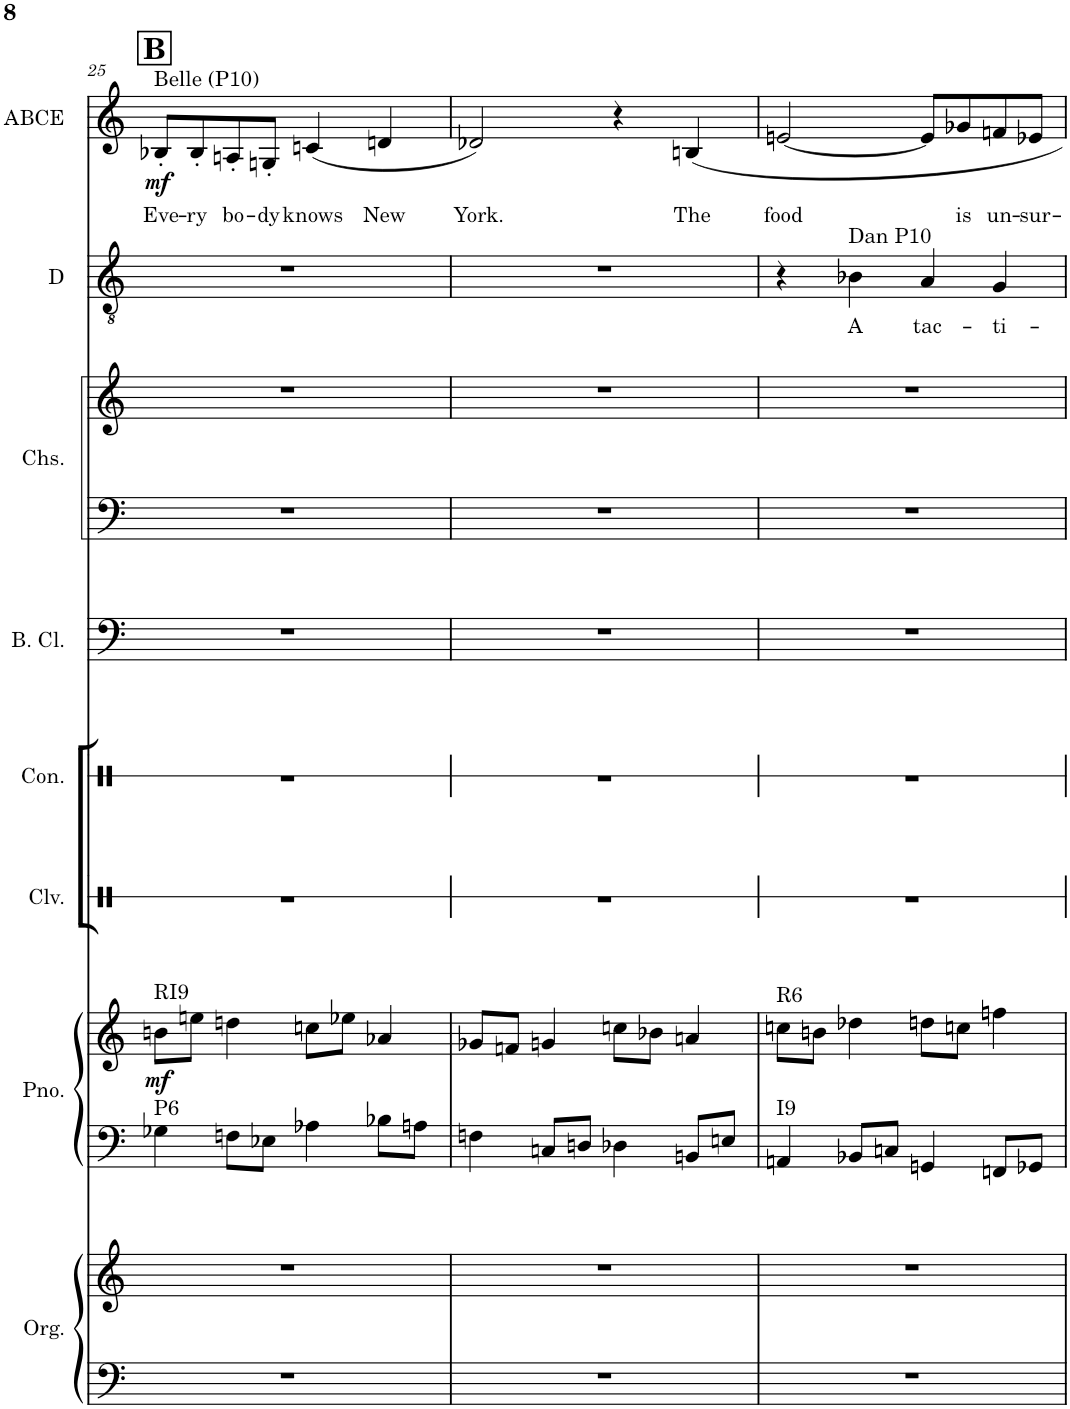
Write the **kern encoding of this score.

**kern	**kern	**kern	**kern	**dynam	**kern	**kern	**kern	**kern	**kern	**kern	**text	**kern	**text	**dynam
*part8	*part8	*part7	*part7	*part7	*part6	*part5	*part4	*part3	*part3	*part2	*part2	*part1	*part1	*part1
*staff11	*staff10	*staff9	*staff8	*staff8/9	*staff7	*staff6	*staff5	*staff4	*staff3	*staff2	*staff2	*staff1	*staff1	*staff1
*I"Organ	*	*I"Piano	*	*	*I"Claves	*I"Congas	*I"Bass Clarinet	*I"Chorus	*	*I"Dan	*	*I"Allie Belle Celle Ellie	*	*
*I'Org.	*	*I'Pno.	*	*	*I'Clv.	*I'Con.	*I'B. Cl.	*I'Chs.	*	*I'D	*	*I'ABCE	*	*
!!LO:PB:g=z
*clefF4	*clefG2	*clefF4	*clefG2	*	*clefX	*clefX	*clefF4	*clefF4	*clefG2	*clefGv2	*	*clefG2	*	*
*	*	*	*	*	*	*	*Trd8c14	*	*	*Trd8c14	*	*Trd1c2	*	*
*k[]	*k[]	*k[]	*k[]	*	*k[]	*k[]	*k[]	*k[]	*k[]	*k[]	*	*k[]	*	*
*M4/4	*M4/4	*M4/4	*M4/4	*	*M4/4	*M4/4	*M4/4	*M4/4	*M4/4	*M4/4	*	*M4/4	*	*
!!LO:REH:place=s1:a:B:cj:fs=14:t=B
=25	=25	=25	=25	=25	=25	=25	=25	=25	=25	=25	=25	=25	=25	=25
!	!	!	!	!	!	!	!	!	!	!	!	!LO:TX:a:t=Belle (P10)	!	!
!	!	!	!LO:TX:a:t=RI9	!	!	!	!	!	!	!	!	!	!	!
!	!	!LO:TX:a:t=P6	!	!	!	!	!	!	!	!	!	!	!	!
!	!	!	!	!LO:DY:b	!	!	!	!	!	!	!	!	!LO:LY:b	!LO:DY:b
1r	1r	4G-X\	8bn\L	mf	1r	1r	1r	1r	1r	1r	.	8B-X'/L	Eve-	mf
!	!	!	!	!	!	!	!	!	!	!	!	!	!LO:LY:b	!
.	.	.	8een\J	.	.	.	.	.	.	.	.	8B-'/	ry	.
!	!	!	!	!	!	!	!	!	!	!	!	!	!LO:LY:b	!
.	.	8Fn\L	4ddn\	.	.	.	.	.	.	.	.	8An'/	bo-	.
!	!	!	!	!	!	!	!	!	!	!	!	!	!LO:LY:b	!
.	.	8E-X\J	.	.	.	.	.	.	.	.	.	8Gn'/J	dy	.
!	!	!	!	!	!	!	!	!	!	!	!	!	!LO:LY:b	!
.	.	4A-X\	8ccn\L	.	.	.	.	.	.	.	.	(4cn/	knows	.
.	.	.	8ee-X\J	.	.	.	.	.	.	.	.	.	.	.
!	!	!	!	!	!	!	!	!	!	!	!	!	!LO:LY:b	!
.	.	8B-X\L	4a-X/	.	.	.	.	.	.	.	.	4dn/	New	.
.	.	8An\J	.	.	.	.	.	.	.	.	.	.	.	.
=26	=26	=26	=26	=26	=26	=26	=26	=26	=26	=26	=26	=26	=26	=26
!	!	!	!	!	!	!	!	!	!	!	!	!	!LO:LY:b	!
1r	1r	4Fn\	8g-X/L	.	1r	1r	1r	1r	1r	1r	.	2d-X/)	York.	.
.	.	.	8fn/J	.	.	.	.	.	.	.	.	.	.	.
.	.	8Cn/L	4gn/	.	.	.	.	.	.	.	.	.	.	.
.	.	8Dn/J	.	.	.	.	.	.	.	.	.	.	.	.
.	.	4D-X\	8ccn\L	.	.	.	.	.	.	.	.	4r	.	.
.	.	.	8b-X\J	.	.	.	.	.	.	.	.	.	.	.
!	!	!	!	!	!	!	!	!	!	!	!	!	!LO:LY:b	!
.	.	8BBn/L	4an/	.	.	.	.	.	.	.	.	4Bn/	The	.
.	.	8En/J	.	.	.	.	.	.	.	.	.	.	.	.
=27	=27	=27	=27	=27	=27	=27	=27	=27	=27	=27	=27	=27	=27	=27
!	!	!	!LO:TX:a:t=R6	!	!	!	!	!	!	!	!	!	!	!
!	!	!LO:TX:a:t=I9	!	!	!	!	!	!	!	!	!	!	!	!
!	!	!	!	!	!	!	!	!	!	!	!	!	!LO:LY:b	!
1r	1r	4AAn/	8ccn\L	.	1r	1r	1r	1r	1r	4r	.	[2en/	food	.
.	.	.	8bn\J	.	.	.	.	.	.	.	.	.	.	.
!	!	!	!	!	!	!	!	!	!	!LO:TX:a:t=Dan P10	!	!	!	!
!	!	!	!	!	!	!	!	!	!	!	!LO:LY:b	!	!	!
.	.	8BB-X/L	4dd-X\	.	.	.	.	.	.	4B-X\	A	.	.	.
.	.	8Cn/J	.	.	.	.	.	.	.	.	.	.	.	.
!	!	!	!	!	!	!	!	!	!	!	!LO:LY:b	!	!	!
.	.	4GGn/	8ddn\L	.	.	.	.	.	.	4A/	tac-	8e/L]	.	.
!	!	!	!	!	!	!	!	!	!	!	!	!	!LO:LY:b	!
.	.	.	8ccn\J	.	.	.	.	.	.	.	.	8g-X/	is	.
!	!	!	!	!	!	!	!	!	!	!	!LO:LY:b	!	!LO:LY:b	!
.	.	8FFn/L	4ffn\	.	.	.	.	.	.	4G/	-ti-	8fn/	un-	.
!	!	!	!	!	!	!	!	!	!	!	!	!	!LO:LY:b	!
.	.	8GG-X/J	.	.	.	.	.	.	.	.	.	8e-X/J	-sur-	.
=	=	=	=	=	=	=	=	=	=	=	=	=	=	=
*-	*-	*-	*-	*-	*-	*-	*-	*-	*-	*-	*-	*-	*-	*-
